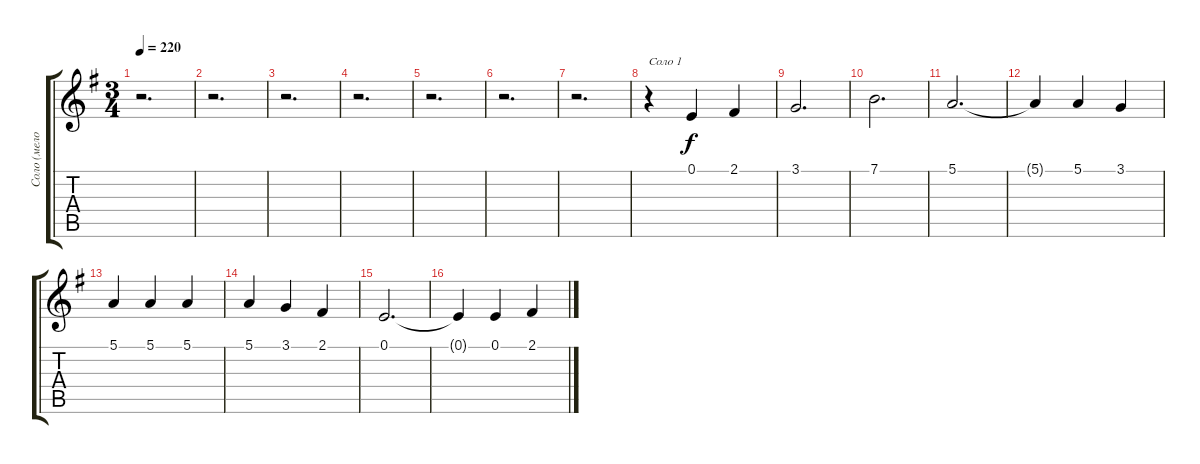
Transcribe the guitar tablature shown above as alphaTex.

\track ("Соло (мелодия)" "Соло (мело") {instrument cello}
\staff {score tabs}
\tuning (E4 B3 G3 D3 A2 E2) {hide}
\ts (3 4)
\tempo 220
\clef g2
\ks eminor
r.2{d dy f} |
r.2{d} |
r.2{d} |
r.2{d} |
r.2{d} |
r.2{d} |
r.2{d} |
r.4{txt "Соло 1"} 0.1.4 2.1.4 |
3.1.2{d} |
7.1.2{d} |
5.1.2{d} |
5.1{t}.4 5.1.4 3.1.4 |
5.1.4 5.1.4 5.1.4 |
5.1.4 3.1.4 2.1.4 |
0.1.2{d} |
0.1{t}.4 0.1.4 2.1.4
